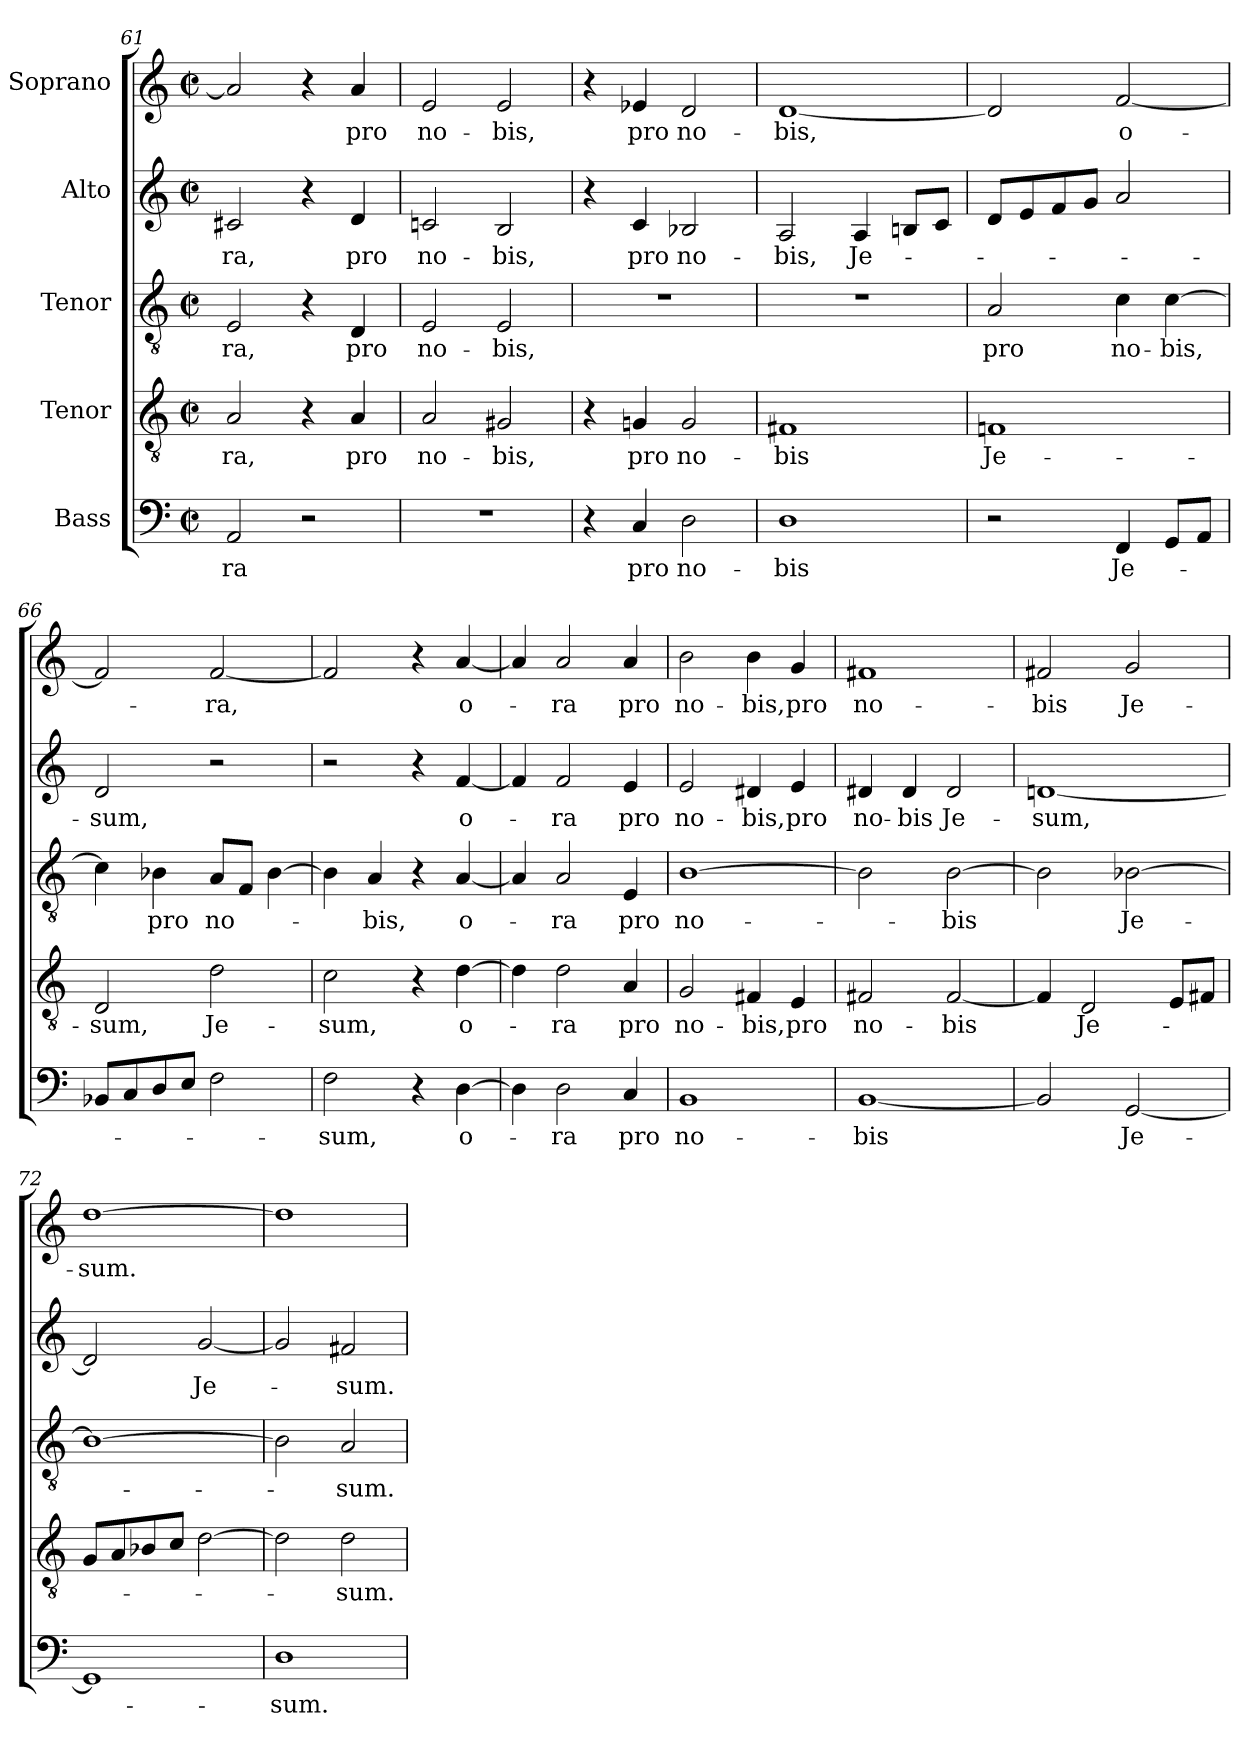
**kern	**text	**kern	**text	**kern	**text	**kern	**text	**kern	**text
*part5	*part5	*part4	*part4	*part3	*part3	*part2	*part2	*part1	*part1
*staff5	*staff5	*staff4	*staff4	*staff3	*staff3	*staff2	*staff2	*staff1	*staff1
*I"Bass	*	*I"Tenor	*	*I"Tenor	*	*I"Alto	*	*I"Soprano	*
*clefF4	*	*clefGv2	*	*clefGv2	*	*clefG2	*	*clefG2	*
*k[]	*	*k[]	*	*k[]	*	*k[]	*	*k[]	*
*M2/2	*	*M2/2	*	*M2/2	*	*M2/2	*	*M2/2	*
*met(c|)	*	*met(c|)	*	*met(c|)	*	*met(c|)	*	*met(c|)	*
=61	=61	=61	=61	=61	=61	=61	=61	=61	=61
2AA/	ra	2A/	ra,	2E/	ra,	2c#X/	ra,	2a/]	.
2r	.	4r	.	4r	.	4r	.	4r	.
.	.	4A/	pro	4D/	pro	4d/	pro	4a/	pro
=62	=62	=62	=62	=62	=62	=62	=62	=62	=62
1r	.	2A/	no-	2E/	no-	2cn/	no-	2e/	no-
.	.	2G#X/	bis,	2E/	bis,	2B/	bis,	2e/	bis,
!!LO:LB:g=z
=63	=63	=63	=63	=63	=63	=63	=63	=63	=63
4r	.	4r	.	1r	.	4r	.	4r	.
4C/	pro	4Gn/	pro	.	.	4c/	pro	4e-X/	pro
2D\	no-	2G/	no-	.	.	2B-X/	no-	2d/	no-
=64	=64	=64	=64	=64	=64	=64	=64	=64	=64
1D	bis	1F#X	bis	1r	.	2A/	bis,	[1d	bis,
.	.	.	.	.	.	4A/	Je-	.	.
.	.	.	.	.	.	8Bn/L	.	.	.
.	.	.	.	.	.	8c/J	.	.	.
=65	=65	=65	=65	=65	=65	=65	=65	=65	=65
2r	.	1Fn	Je-	2A/	pro	8d/L	.	2d/]	.
.	.	.	.	.	.	8e/	.	.	.
.	.	.	.	.	.	8f/	.	.	.
.	.	.	.	.	.	8g/J	.	.	.
4FF/	Je-	.	.	4c\	no-	2a/	.	[2f/	o-
8GG/L	.	.	.	[4c\	bis,	.	.	.	.
8AA/J	.	.	.	.	.	.	.	.	.
=66	=66	=66	=66	=66	=66	=66	=66	=66	=66
8BB-X/L	.	2D/	sum,	4c\]	.	2d/	sum,	2f/]	.
8C/	.	.	.	.	.	.	.	.	.
8D/	.	.	.	4B-X\	pro	.	.	.	.
8E/J	.	.	.	.	.	.	.	.	.
2F\	.	2d\	Je-	8A/L	no-	2r	.	[2f/	ra,
.	.	.	.	8F/J	.	.	.	.	.
.	.	.	.	[4B-\	.	.	.	.	.
=67	=67	=67	=67	=67	=67	=67	=67	=67	=67
2F\	sum,	2c\	sum,	4B-\]	.	2r	.	2f/]	.
.	.	.	.	4A/	bis,	.	.	.	.
4r	.	4r	.	4r	.	4r	.	4r	.
[4D\	o-	[4d\	o-	[4A/	o-	[4f/	o-	[4a/	o-
!!LO:PB:g=z
=68	=68	=68	=68	=68	=68	=68	=68	=68	=68
4D\]	.	4d\]	.	4A/]	.	4f/]	.	4a/]	.
2D\	ra	2d\	ra	2A/	ra	2f/	ra	2a/	ra
4C/	pro	4A/	pro	4E/	pro	4e/	pro	4a/	pro
=69	=69	=69	=69	=69	=69	=69	=69	=69	=69
1BB	no-	2G/	no-	[1B	no-	2e/	no-	2b\	no-
.	.	4F#X/	bis,	.	.	4d#X/	bis,	4b\	bis,
.	.	4E/	pro	.	.	4e/	pro	4g/	pro
=70	=70	=70	=70	=70	=70	=70	=70	=70	=70
[1BB	bis	2F#X/	no-	2B\]	.	4d#X/	no-	1f#X	no-
.	.	.	.	.	.	4d#/	bis	.	.
.	.	[2F#/	bis	[2B\	bis	2d#/	Je-	.	.
=71	=71	=71	=71	=71	=71	=71	=71	=71	=71
2BB/]	.	4F#/]	.	2B\]	.	[1dn	sum,	2f#X/	bis
.	.	2D/	Je-	.	.	.	.	.	.
[2GG/	Je-	.	.	[2B-X\	Je-	.	.	2g/	Je-
.	.	8E/L	.	.	.	.	.	.	.
.	.	8F#X/J	.	.	.	.	.	.	.
=72	=72	=72	=72	=72	=72	=72	=72	=72	=72
1GG]	.	8G/L	.	1B-_	.	2d/]	.	[1dd	sum.
.	.	8A/	.	.	.	.	.	.	.
.	.	8B-X/	.	.	.	.	.	.	.
.	.	8c/J	.	.	.	.	.	.	.
.	.	[2d\	.	.	.	[2g/	Je-	.	.
=73	=73	=73	=73	=73	=73	=73	=73	=73	=73
1D	sum.	2d\]	.	2B-\]	.	2g/]	.	1dd]	.
.	.	2d\	sum.	2A/	sum.	2f#X/	sum.	.	.
=	=	=	=	=	=	=	=	=	=
*-	*-	*-	*-	*-	*-	*-	*-	*-	*-
